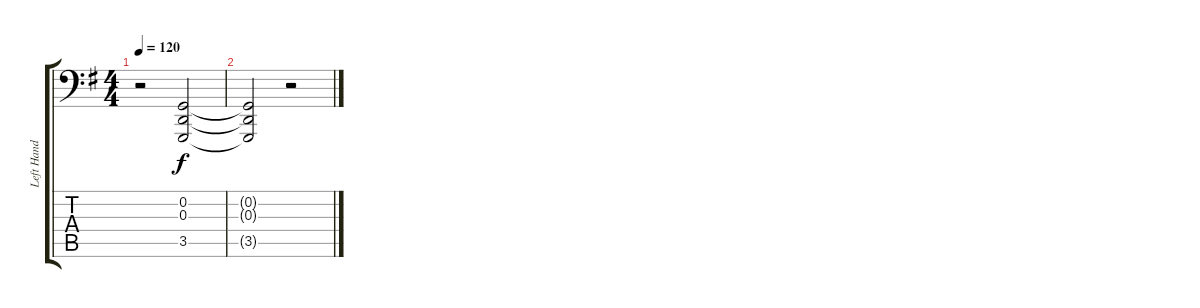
\track ("Left Hand Piano" "Left Hand ") {instrument acousticgrandpiano}
\staff {score tabs}
\tuning (C3 G2 D2 A1 E1 B0) {hide}
\ts (4 4)
\tempo 120
\clef f4
\ks g
r.2{dy f} (0.2 0.3 3.5).2 |
(0.2{t} 0.3{t} 3.5{t}).2 r.2
